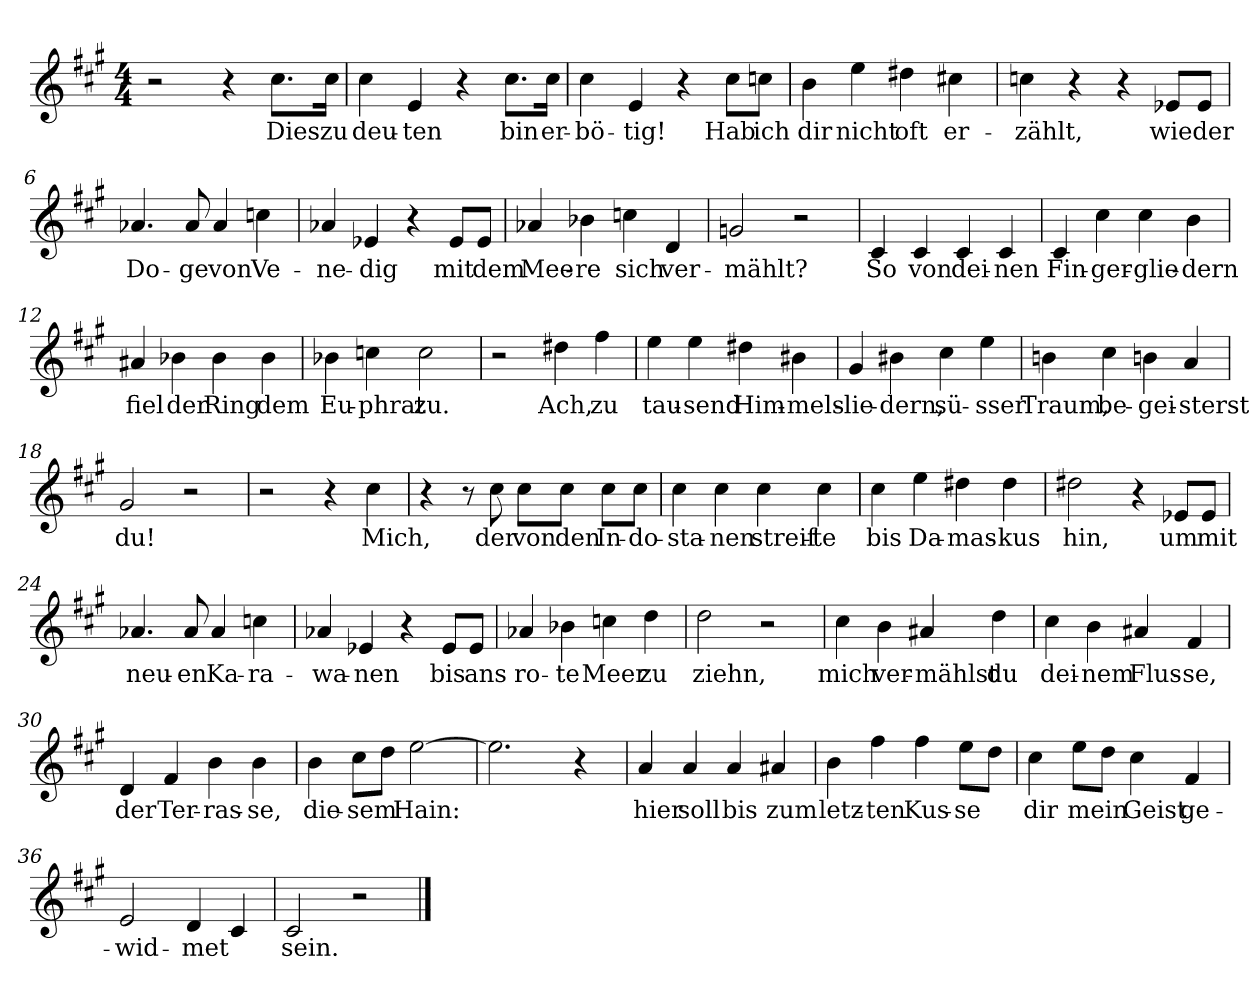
**kern	**text
*part1	*part1
*staff1	*staff1
*clefG2	*
*k[f#c#g#]	*
*M4/4	*
=1	=1
2r	.
4r	.
!	!LO:LY:b
8.cc#\L	Dies
!	!LO:LY:b
16cc#\Jk	zu
=2	=2
!	!LO:LY:b
4cc#\	deu-
!	!LO:LY:b
4e/	-ten
4r	.
!	!LO:LY:b
8.cc#\L	bin
!	!LO:LY:b
16cc#\Jk	er-
=3	=3
!	!LO:LY:b
4cc#\	-bö-
!	!LO:LY:b
4e/	-tig!
4r	.
!	!LO:LY:b
8cc#\L	Hab
!	!LO:LY:b
8ccn\J	ich
=4	=4
!	!LO:LY:b
4b\	dir
!	!LO:LY:b
4ee\	nicht
!	!LO:LY:b
4dd#X\	oft
!	!LO:LY:b
4cc#X\	er-
=5	=5
!	!LO:LY:b
4ccn\	-zählt,
4r	.
4r	.
!	!LO:LY:b
8e-X/L	wie
!	!LO:LY:b
8e-/J	der
=6	=6
!	!LO:LY:b
4.a-X/	Do-
!	!LO:LY:b
8a-/	-ge
!	!LO:LY:b
4a-/	von
!	!LO:LY:b
4ccn\	Ve-
=7	=7
!	!LO:LY:b
4a-X/	-ne-
!	!LO:LY:b
4e-X/	-dig
4r	.
!	!LO:LY:b
8e-/L	mit
!	!LO:LY:b
8e-/J	dem
!!LO:LB:g=z
=8	=8
!	!LO:LY:b
4a-X/	Mee-
!	!LO:LY:b
4b-X\	-re
!	!LO:LY:b
4ccn\	sich
!	!LO:LY:b
4d/	ver-
=9	=9
!	!LO:LY:b
2gn/	-mählt?
2r	.
=10	=10
!	!LO:LY:b
4c#/	So
!	!LO:LY:b
4c#/	von
!	!LO:LY:b
4c#/	dei-
!	!LO:LY:b
4c#/	-nen
=11	=11
!	!LO:LY:b
4c#/	Fin-
!	!LO:LY:b
4cc#\	-ger-
!	!LO:LY:b
4cc#\	-glie-
!	!LO:LY:b
4b\	-dern
=12	=12
!	!LO:LY:b
4a#X/	fiel
!	!LO:LY:b
4b-X\	der
!	!LO:LY:b
4b-\	Ring
!	!LO:LY:b
4b-\	dem
=13	=13
!	!LO:LY:b
4b-X\	Eu-
!	!LO:LY:b
4ccn\	-phrat
!	!LO:LY:b
2cc\	zu.
=14	=14
2r	.
!	!LO:LY:b
4dd#X\	Ach,
!	!LO:LY:b
4ff#\	zu
!!LO:LB:g=z
=15	=15
!	!LO:LY:b
4ee\	tau-
!	!LO:LY:b
4ee\	-send
!	!LO:LY:b
4dd#X\	Him-
!	!LO:LY:b
4b#X\	-mels-
=16	=16
!	!LO:LY:b
4g#/	-lie-
!	!LO:LY:b
4b#X\	-dern,
!	!LO:LY:b
4cc#\	sü-
!	!LO:LY:b
4ee\	-sser
=17	=17
!	!LO:LY:b
4bn\	Traum,
!	!LO:LY:b
4cc#\	be-
!	!LO:LY:b
4bn\	-gei-
!	!LO:LY:b
4a/	-sterst
=18	=18
!	!LO:LY:b
2g#/	du!
2r	.
=19	=19
2r	.
4r	.
!	!LO:LY:b
4cc#\	Mich,
=20	=20
4r	.
8r	.
!	!LO:LY:b
8cc#\	der
!	!LO:LY:b
8cc#\L	von
!	!LO:LY:b
8cc#\J	den
!	!LO:LY:b
8cc#\L	In-
!	!LO:LY:b
8cc#\J	-do-
=21	=21
!	!LO:LY:b
4cc#\	-sta-
!	!LO:LY:b
4cc#\	-nen
!	!LO:LY:b
4cc#\	streif-
!	!LO:LY:b
4cc#\	-te
!!LO:LB:g=z
=22	=22
!	!LO:LY:b
4cc#\	bis
!	!LO:LY:b
4ee\	Da-
!	!LO:LY:b
4dd#X\	-mas-
!	!LO:LY:b
4dd#\	-kus
=23	=23
!	!LO:LY:b
2dd#X\	hin,
4r	.
!	!LO:LY:b
8e-X/L	um
!	!LO:LY:b
8e-/J	mit
=24	=24
!	!LO:LY:b
4.a-X/	neu-
!	!LO:LY:b
8a-/	-en
!	!LO:LY:b
4a-/	Ka-
!	!LO:LY:b
4ccn\	-ra-
=25	=25
!	!LO:LY:b
4a-X/	-wa-
!	!LO:LY:b
4e-X/	-nen
4r	.
!	!LO:LY:b
8e-/L	bis
!	!LO:LY:b
8e-/J	ans
=26	=26
!	!LO:LY:b
4a-X/	ro-
!	!LO:LY:b
4b-X\	-te
!	!LO:LY:b
4ccn\	Meer
!	!LO:LY:b
4dd\	zu
=27	=27
!	!LO:LY:b
2dd\	ziehn,
2r	.
=28	=28
!	!LO:LY:b
4cc#\	mich
!	!LO:LY:b
4b\	ver-
!	!LO:LY:b
4a#X/	-mählst
!	!LO:LY:b
4dd\	du
!!LO:LB:g=z
=29	=29
!	!LO:LY:b
4cc#\	dei-
!	!LO:LY:b
4b\	-nem
!	!LO:LY:b
4a#X/	Flus-
!	!LO:LY:b
4f#/	-se,
=30	=30
!	!LO:LY:b
4d/	der
!	!LO:LY:b
4f#/	Ter-
!	!LO:LY:b
4b\	-ras-
!	!LO:LY:b
4b\	-se,
=31	=31
!	!LO:LY:b
4b\	die-
!	!LO:LY:b
8cc#\L	-sem
8dd\J	.
!	!LO:LY:b
[2ee\	Hain:
=32	=32
2.ee\]	.
4r	.
=33	=33
!	!LO:LY:b
4a/	hier
!	!LO:LY:b
4a/	soll
!	!LO:LY:b
4a/	bis
!	!LO:LY:b
4a#X/	zum
=34	=34
!	!LO:LY:b
4b\	letz-
!	!LO:LY:b
4ff#\	-ten
!	!LO:LY:b
4ff#\	Kus-
!	!LO:LY:b
8ee\L	-se
8dd\J	.
=35	=35
!	!LO:LY:b
4cc#\	dir
!	!LO:LY:b
8ee\L	mein
8dd\J	.
!	!LO:LY:b
4cc#\	Geist
!	!LO:LY:b
4f#/	ge-
!!LO:LB:g=z
=36	=36
!	!LO:LY:b
2e/	-wid-
!	!LO:LY:b
4d/	-met
4c#/	.
=37	=37
!	!LO:LY:b
2c#/	sein.
2r	.
==	==
*-	*-
